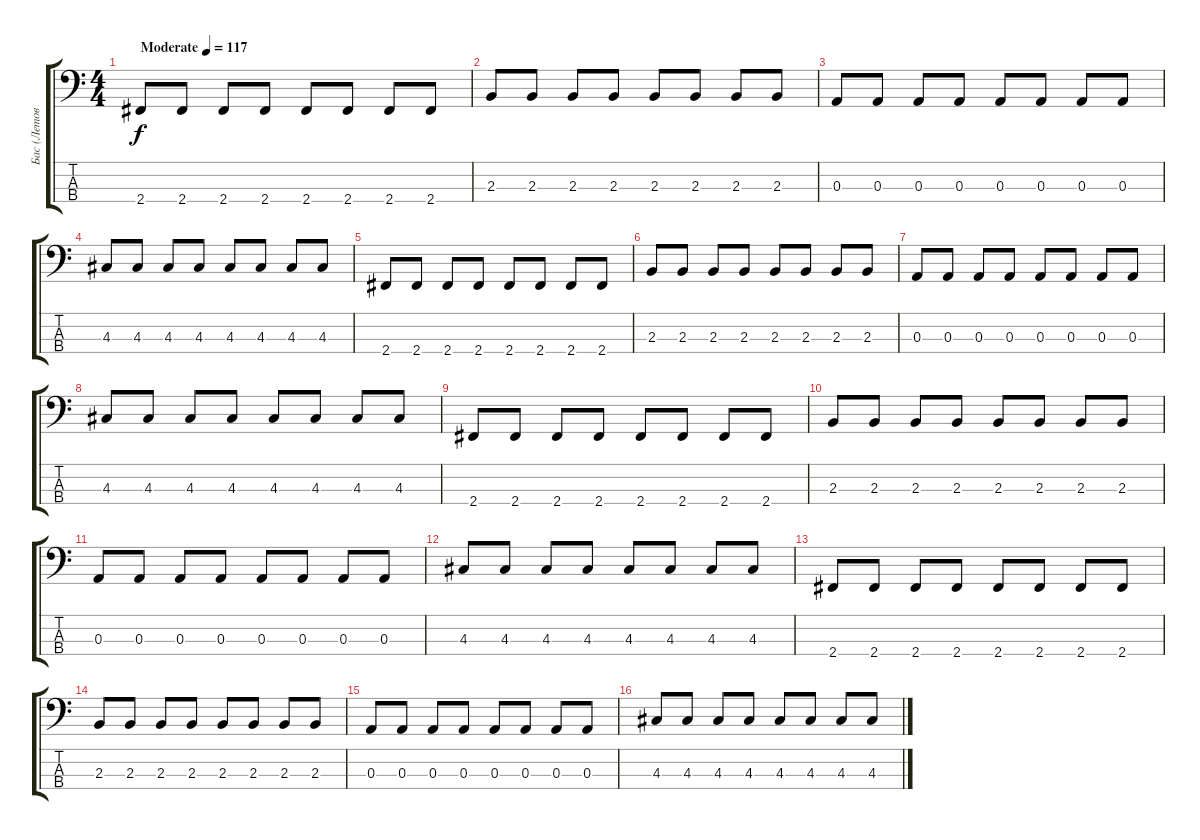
\track ("Бас (Летов)" "Бас (Летов") {instrument fretlessbass}
\staff {score tabs}
\tuning (G2 D2 A1 E1) {hide}
\ts (4 4)
\tempo (117 "Moderate")
\clef f4
\ks c
2.4.8{dy f instrument fretlessbass} 2.4.8 2.4.8 2.4.8 2.4.8 2.4.8 2.4.8 2.4.8 |
2.3.8 2.3.8 2.3.8 2.3.8 2.3.8 2.3.8 2.3.8 2.3.8 |
0.3.8 0.3.8 0.3.8 0.3.8 0.3.8 0.3.8 0.3.8 0.3.8 |
4.3.8 4.3.8 4.3.8 4.3.8 4.3.8 4.3.8 4.3.8 4.3.8 |
2.4.8 2.4.8 2.4.8 2.4.8 2.4.8 2.4.8 2.4.8 2.4.8 |
2.3.8 2.3.8 2.3.8 2.3.8 2.3.8 2.3.8 2.3.8 2.3.8 |
0.3.8 0.3.8 0.3.8 0.3.8 0.3.8 0.3.8 0.3.8 0.3.8 |
4.3.8 4.3.8 4.3.8 4.3.8 4.3.8 4.3.8 4.3.8 4.3.8 |
2.4.8 2.4.8 2.4.8 2.4.8 2.4.8 2.4.8 2.4.8 2.4.8 |
2.3.8 2.3.8 2.3.8 2.3.8 2.3.8 2.3.8 2.3.8 2.3.8 |
0.3.8 0.3.8 0.3.8 0.3.8 0.3.8 0.3.8 0.3.8 0.3.8 |
4.3.8 4.3.8 4.3.8 4.3.8 4.3.8 4.3.8 4.3.8 4.3.8 |
2.4.8 2.4.8 2.4.8 2.4.8 2.4.8 2.4.8 2.4.8 2.4.8 |
2.3.8 2.3.8 2.3.8 2.3.8 2.3.8 2.3.8 2.3.8 2.3.8 |
0.3.8 0.3.8 0.3.8 0.3.8 0.3.8 0.3.8 0.3.8 0.3.8 |
4.3.8 4.3.8 4.3.8 4.3.8 4.3.8 4.3.8 4.3.8 4.3.8
